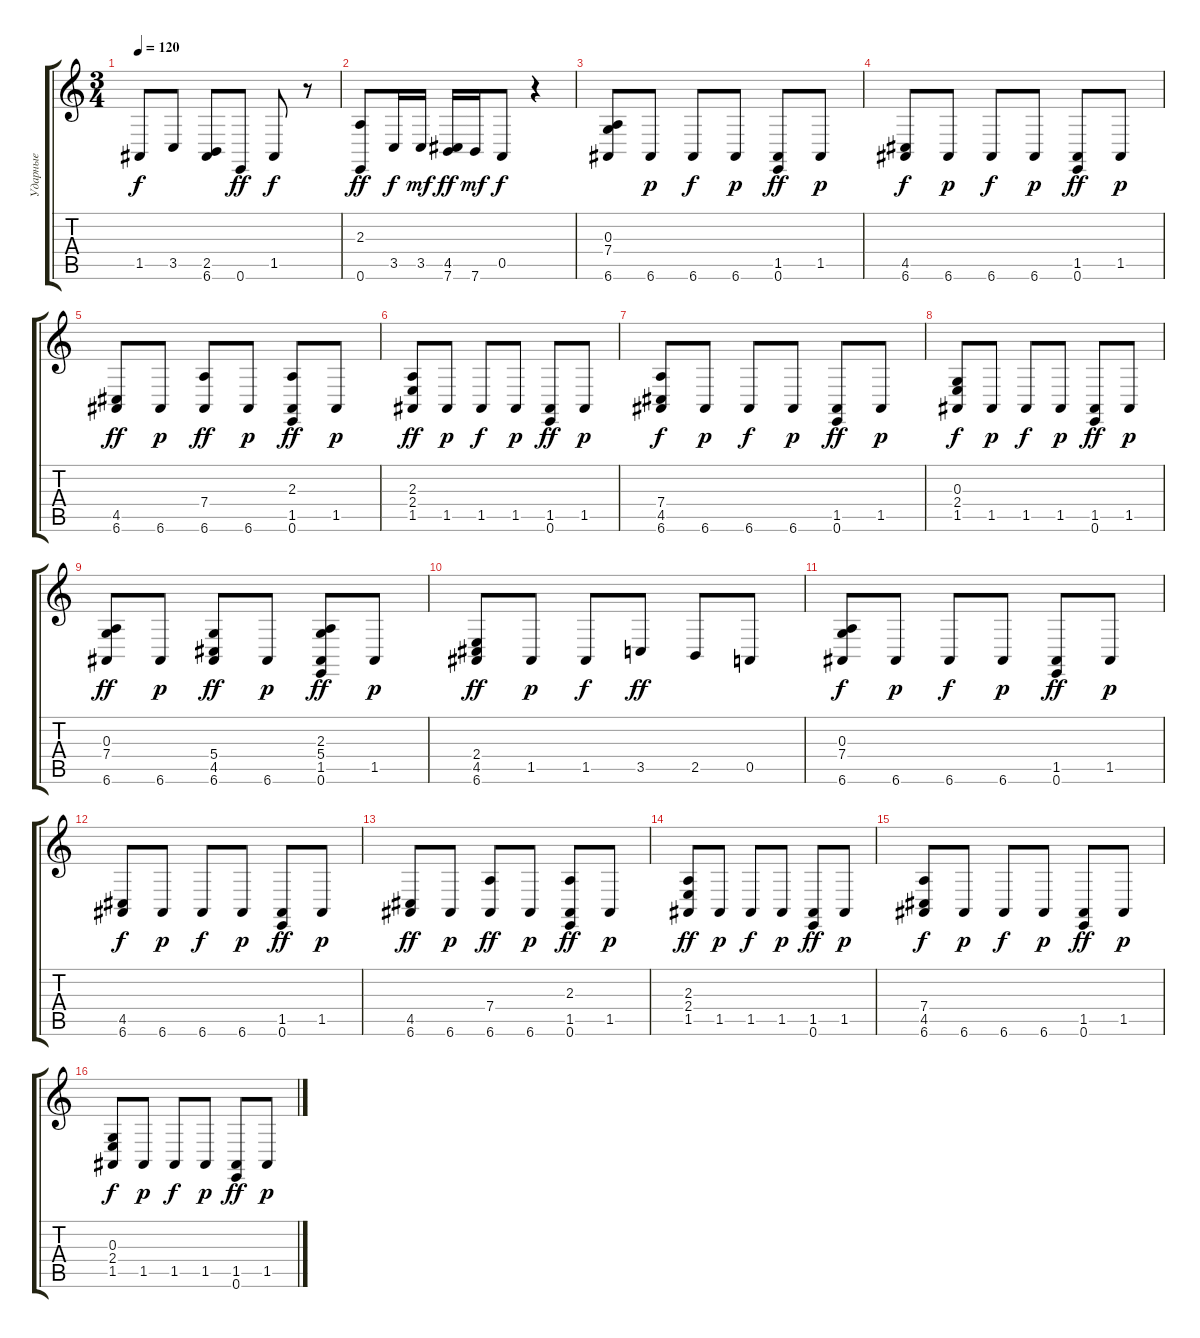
\track ("Ударные" "Ударные") {instrument celesta}
\staff {score tabs}
\tuning (E4 B3 G3 D3 A2 E2) {hide}
\ts (3 4)
\tempo 120
\clef g2
\ks c
1.5.8{dy f} 3.5.8 (2.5 6.6).8 0.6.8{dy ff} 1.5.8{dy f} r.8 |
(2.3 0.6).8{dy ff} 3.5.16{dy f} 3.5.16{dy mf} (4.5 7.6).16{dy ff} 7.6.16{dy mf} 0.5.8{dy f} r.4 |
(0.3 7.4 6.6).8 6.6.8{dy p} 6.6.8{dy f} 6.6.8{dy p} (1.5 0.6).8{dy ff} 1.5.8{dy p} |
(4.5 6.6).8{dy f} 6.6.8{dy p} 6.6.8{dy f} 6.6.8{dy p} (1.5 0.6).8{dy ff} 1.5.8{dy p} |
(4.5 6.6).8{dy ff} 6.6.8{dy p} (7.4 6.6).8{dy ff} 6.6.8{dy p} (2.3 1.5 0.6).8{dy ff} 1.5.8{dy p} |
(2.3 2.4 1.5).8{dy ff} 1.5.8{dy p} 1.5.8{dy f} 1.5.8{dy p} (1.5 0.6).8{dy ff} 1.5.8{dy p} |
(7.4 4.5 6.6).8{dy f} 6.6.8{dy p} 6.6.8{dy f} 6.6.8{dy p} (1.5 0.6).8{dy ff} 1.5.8{dy p} |
(0.3 2.4 1.5).8{dy f} 1.5.8{dy p} 1.5.8{dy f} 1.5.8{dy p} (1.5 0.6).8{dy ff} 1.5.8{dy p} |
(0.3 7.4 6.6).8{dy ff} 6.6.8{dy p} (5.4 4.5 6.6).8{dy ff} 6.6.8{dy p} (2.3 5.4 1.5 0.6).8{dy ff} 1.5.8{dy p} |
(2.4 4.5 6.6).8{dy ff} 1.5.8{dy p} 1.5.8{dy f} 3.5.8{dy ff} 2.5.8 0.5.8 |
(0.3 7.4 6.6).8{dy f} 6.6.8{dy p} 6.6.8{dy f} 6.6.8{dy p} (1.5 0.6).8{dy ff} 1.5.8{dy p} |
(4.5 6.6).8{dy f} 6.6.8{dy p} 6.6.8{dy f} 6.6.8{dy p} (1.5 0.6).8{dy ff} 1.5.8{dy p} |
(4.5 6.6).8{dy ff} 6.6.8{dy p} (7.4 6.6).8{dy ff} 6.6.8{dy p} (2.3 1.5 0.6).8{dy ff} 1.5.8{dy p} |
(2.3 2.4 1.5).8{dy ff} 1.5.8{dy p} 1.5.8{dy f} 1.5.8{dy p} (1.5 0.6).8{dy ff} 1.5.8{dy p} |
(7.4 4.5 6.6).8{dy f} 6.6.8{dy p} 6.6.8{dy f} 6.6.8{dy p} (1.5 0.6).8{dy ff} 1.5.8{dy p} |
(0.3 2.4 1.5).8{dy f} 1.5.8{dy p} 1.5.8{dy f} 1.5.8{dy p} (1.5 0.6).8{dy ff} 1.5.8{dy p}
